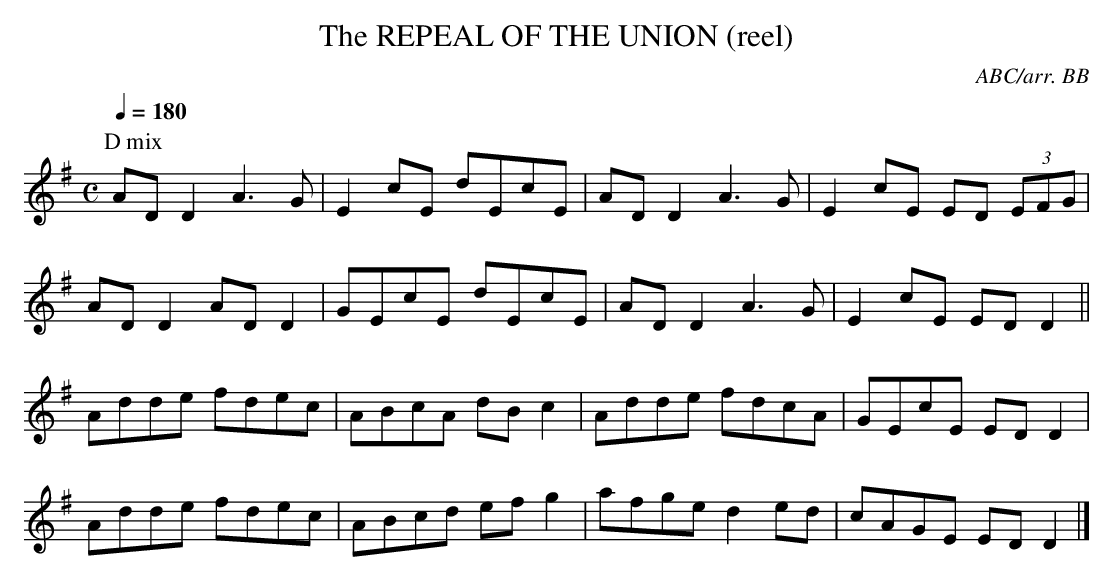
X:1
T:REPEAL OF THE UNION (reel), The
C:ABC/arr. BB
M:C
L:1/8
Q:1/4=180
K:G
P:D mix
ADD2 A3G|E2cE dEcE|ADD2 A3G|E2cE ED (3EFG|
ADD2 ADD2|GEcE dEcE|ADD2 A3G|E2cE EDD2||
Adde fdec|ABcA dBc2|Adde fdcA|GEcE EDD2|
Adde fdec|ABcd efg2|afge d2ed|cAGE EDD2|]
